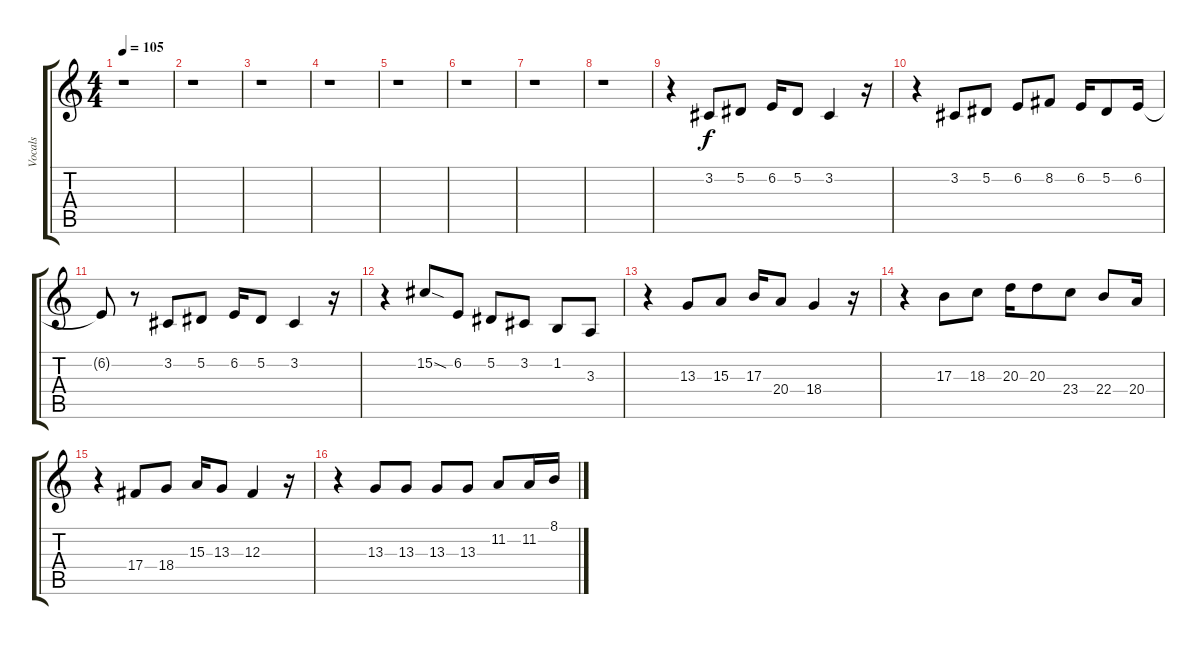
\track ("Vocals" "Vocals") {instrument lead2sawtooth}
\staff {score tabs}
\tuning (Eb4 Bb3 Gb3 Db3 Ab2 Eb2) {hide}
\ts (4 4)
\tempo 105
\clef g2
\ks c
r.1{dy f} |
r.1 |
r.1 |
r.1 |
r.1 |
r.1 |
r.1 |
r.1 |
r.4 3.2.8 5.2.8 6.2.16 5.2.8 3.2.4 r.16 |
r.4 3.2.8 5.2.8 6.2.8 8.2.8 6.2.16 5.2.8 6.2.16 |
6.2{t}.8 r.8 3.2.8 5.2.8 6.2.16 5.2.8 3.2.4 r.16 |
r.4 15.2{sod}.8 6.2.8 5.2.8 3.2.8 1.2.8 3.3.8 |
r.4 13.3.8 15.3.8 17.3.16 20.4.8 18.4.4 r.16 |
r.4 17.3.8 18.3.8 20.3.16 20.3.8 23.4.8 22.4.8 20.4.16 |
r.4 17.4.8 18.4.8 15.3.16 13.3.8 12.3.4 r.16 |
r.4 13.3.8 13.3.8 13.3.8 13.3.8 11.2.8 11.2.16 8.1.16
